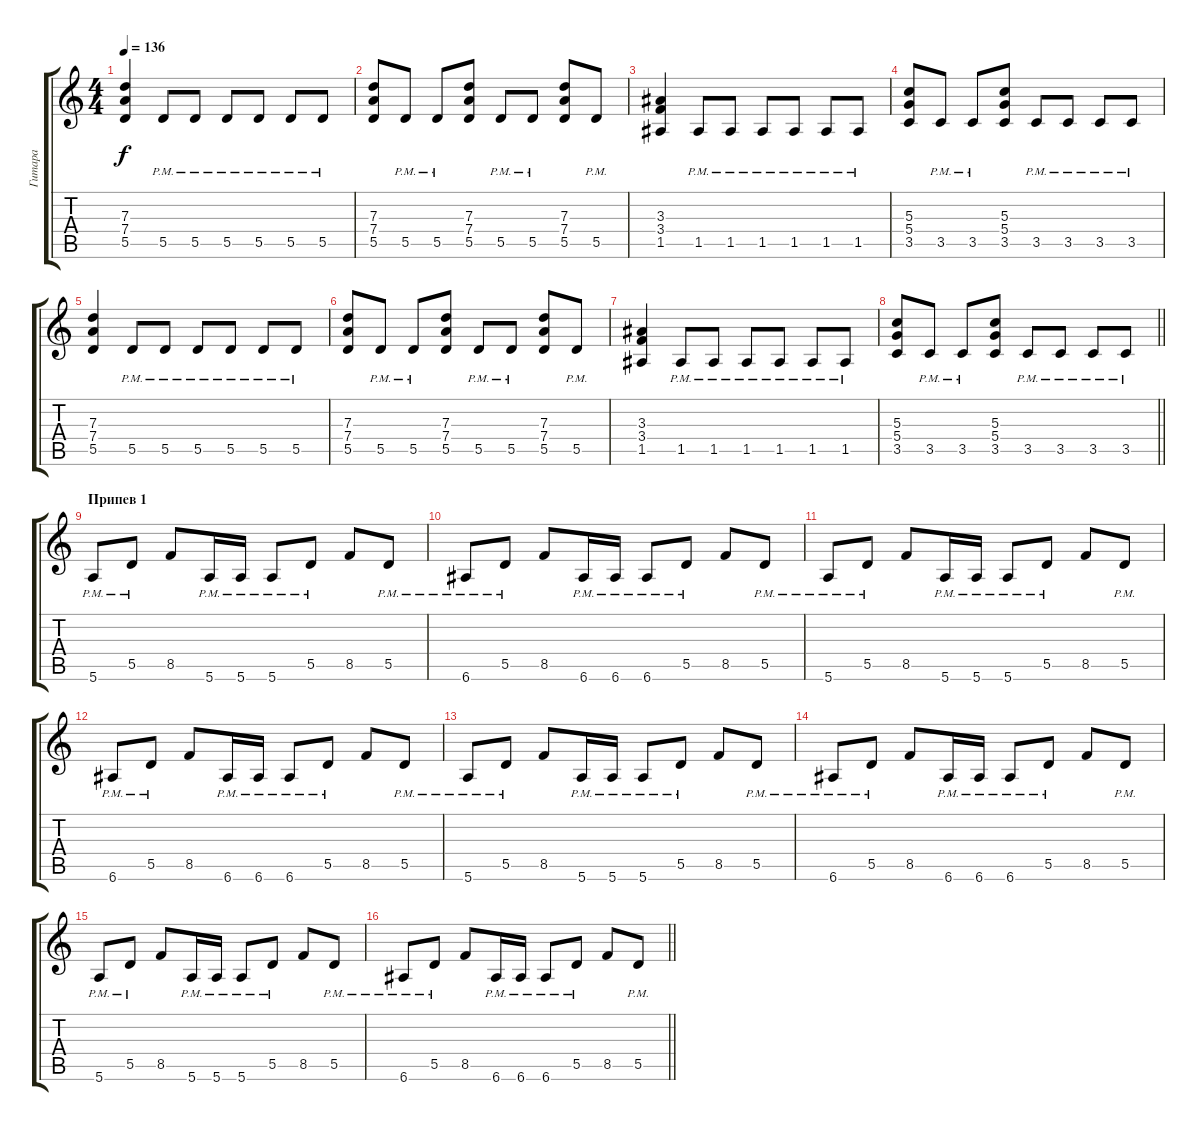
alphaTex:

\track ("Гитара" "Гитара") {instrument distortionguitar}
\staff {score tabs}
\tuning (E4 B3 G3 D3 A2 E2) {hide}
\ts (4 4)
\tempo 136
\clef g2
\ks c
(7.3 7.4 5.5).4{dy f} 5.5{pm}.8 5.5{pm}.8 5.5{pm}.8 5.5{pm}.8 5.5{pm}.8 5.5{pm}.8 |
(7.3 7.4 5.5).8 5.5{pm}.8 5.5{pm}.8 (7.3 7.4 5.5).8 5.5{pm}.8 5.5{pm}.8 (7.3 7.4 5.5).8 5.5{pm}.8 |
(3.3 3.4 1.5).4 1.5{pm}.8 1.5{pm}.8 1.5{pm}.8 1.5{pm}.8 1.5{pm}.8 1.5{pm}.8 |
(5.3 5.4 3.5).8 3.5{pm}.8 3.5{pm}.8 (5.3 5.4 3.5).8 3.5{pm}.8 3.5{pm}.8 3.5{pm}.8 3.5{pm}.8 |
(7.3 7.4 5.5).4 5.5{pm}.8 5.5{pm}.8 5.5{pm}.8 5.5{pm}.8 5.5{pm}.8 5.5{pm}.8 |
(7.3 7.4 5.5).8 5.5{pm}.8 5.5{pm}.8 (7.3 7.4 5.5).8 5.5{pm}.8 5.5{pm}.8 (7.3 7.4 5.5).8 5.5{pm}.8 |
(3.3 3.4 1.5).4 1.5{pm}.8 1.5{pm}.8 1.5{pm}.8 1.5{pm}.8 1.5{pm}.8 1.5{pm}.8 |
\barLineRight lightlight
(5.3 5.4 3.5).8 3.5{pm}.8 3.5{pm}.8 (5.3 5.4 3.5).8 3.5{pm}.8 3.5{pm}.8 3.5{pm}.8 3.5{pm}.8 |
\section ("" "Припев 1")
5.6{pm}.8 5.5{pm}.8 8.5.8 5.6{pm}.16 5.6{pm}.16 5.6{pm}.8 5.5{pm}.8 8.5.8 5.5{pm}.8 |
6.6{pm}.8 5.5{pm}.8 8.5.8 6.6{pm}.16 6.6{pm}.16 6.6{pm}.8 5.5{pm}.8 8.5.8 5.5{pm}.8 |
5.6{pm}.8 5.5{pm}.8 8.5.8 5.6{pm}.16 5.6{pm}.16 5.6{pm}.8 5.5{pm}.8 8.5.8 5.5{pm}.8 |
6.6{pm}.8 5.5{pm}.8 8.5.8 6.6{pm}.16 6.6{pm}.16 6.6{pm}.8 5.5{pm}.8 8.5.8 5.5{pm}.8 |
5.6{pm}.8 5.5{pm}.8 8.5.8 5.6{pm}.16 5.6{pm}.16 5.6{pm}.8 5.5{pm}.8 8.5.8 5.5{pm}.8 |
6.6{pm}.8 5.5{pm}.8 8.5.8 6.6{pm}.16 6.6{pm}.16 6.6{pm}.8 5.5{pm}.8 8.5.8 5.5{pm}.8 |
5.6{pm}.8 5.5{pm}.8 8.5.8 5.6{pm}.16 5.6{pm}.16 5.6{pm}.8 5.5{pm}.8 8.5.8 5.5{pm}.8 |
\barLineRight lightlight
6.6{pm}.8 5.5{pm}.8 8.5.8 6.6{pm}.16 6.6{pm}.16 6.6{pm}.8 5.5{pm}.8 8.5.8 5.5{pm}.8
